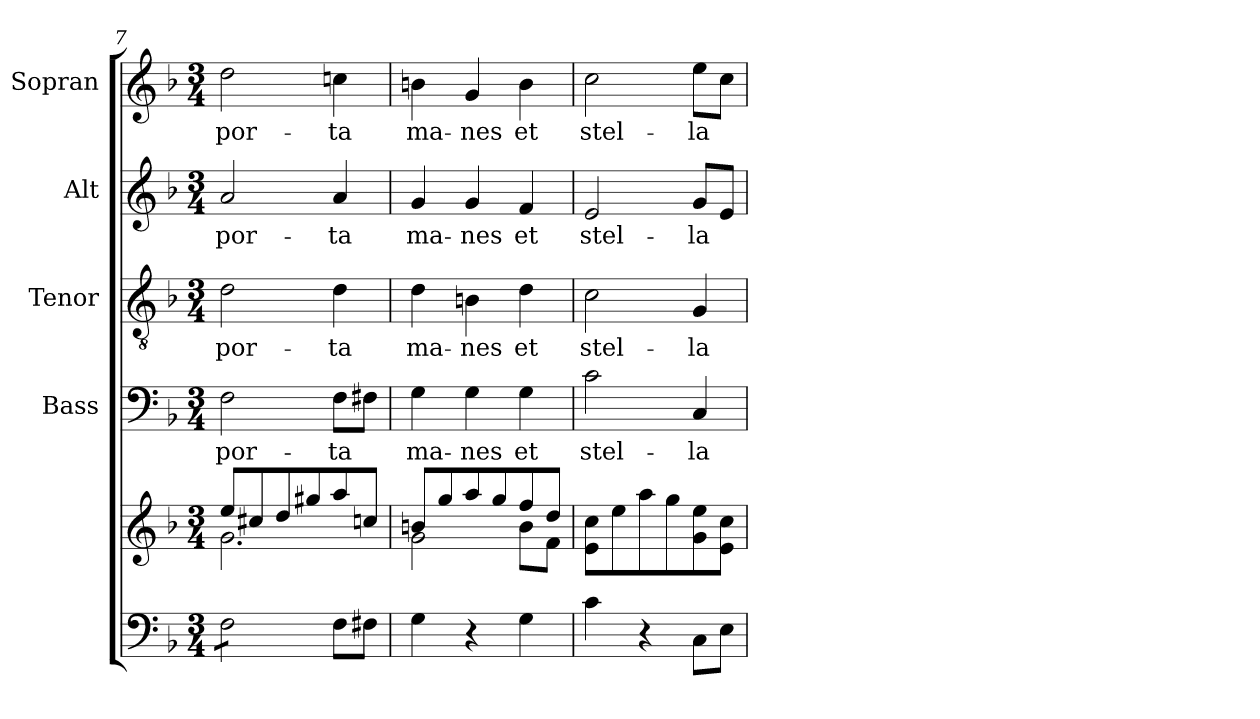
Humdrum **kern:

**kern	**kern	**kern	**text	**kern	**text	**kern	**text	**kern	**text
*part5	*part5	*part4	*part4	*part3	*part3	*part2	*part2	*part1	*part1
*staff6	*staff5	*staff4	*staff4	*staff3	*staff3	*staff2	*staff2	*staff1	*staff1
*	*	*I"Bass	*	*I"Tenor	*	*I"Alt	*	*I"Sopran	*
*	*	*I'B.	*	*I'T.	*	*I'A.	*	*I'S.	*
!!LO:LB:g=z
*clefF4	*clefG2	*clefF4	*	*clefGv2	*	*clefG2	*	*clefG2	*
*k[b-]	*k[b-]	*k[b-]	*	*k[b-]	*	*k[b-]	*	*k[b-]	*
*F:	*F:	*F:	*	*F:	*	*F:	*	*F:	*
*M3/4	*M3/4	*M3/4	*	*M3/4	*	*M3/4	*	*M3/4	*
=7	=7	=7	=7	=7	=7	=7	=7	=7	=7
*	*^	*	*	*	*	*	*	*	*
!	!	!	!	!LO:LY:b	!	!LO:LY:b	!	!LO:LY:b	!	!LO:LY:b
*tremolo	*	*	*	*	*	*	*	*	*	*
8F\L	8ee/L	2.g\	2F\	por-	2d\	por-	2a/	por-	2dd\	por-
8F\	8cc#X/	.	.	.	.	.	.	.	.	.
8F\	8dd/	.	.	.	.	.	.	.	.	.
8F\J	8gg#X/	.	.	.	.	.	.	.	.	.
*Xtremolo	*	*	*	*	*	*	*	*	*	*
!	!	!	!	!LO:LY:b	!	!LO:LY:b	!	!LO:LY:b	!	!LO:LY:b
8F\L	8aa/	.	8F\L	-ta	4d\	-ta	4a/	-ta	4ccn\	-ta
8F#X\J	8ccn/J	.	8F#X\J	.	.	.	.	.	.	.
=8	=8	=8	=8	=8	=8	=8	=8	=8	=8	=8
!	!	!	!	!LO:LY:b	!	!LO:LY:b	!	!LO:LY:b	!	!LO:LY:b
4G\	8bn/L	2g\	4G\	ma-	4d\	ma-	4g/	ma-	4bn\	ma-
.	8gg/	.	.	.	.	.	.	.	.	.
!	!	!	!	!LO:LY:b	!	!LO:LY:b	!	!LO:LY:b	!	!LO:LY:b
4r	8aa/	.	4G\	-nes	4Bn\	-nes	4g/	-nes	4g/	-nes
.	8gg/	.	.	.	.	.	.	.	.	.
!	!	!	!	!LO:LY:b	!	!LO:LY:b	!	!LO:LY:b	!	!LO:LY:b
4G\	8ff/	8b\L	4G\	et	4d\	et	4f/	et	4b\	et
.	8dd/J	8f\J	.	.	.	.	.	.	.	.
=9	=9	=9	=9	=9	=9	=9	=9	=9	=9	=9
!	!	!	!	!LO:LY:b	!	!LO:LY:b	!	!LO:LY:b	!	!LO:LY:b
*	*v	*v	*	*	*	*	*	*	*	*
4c\	8e\ 8cc\L	2c\	stel-	2c\	stel-	2e/	stel-	2cc\	stel-
.	8ee\	.	.	.	.	.	.	.	.
4r	8aa\	.	.	.	.	.	.	.	.
.	8gg\	.	.	.	.	.	.	.	.
!	!	!	!LO:LY:b	!	!LO:LY:b	!	!LO:LY:b	!	!LO:LY:b
8C\L	8g\ 8ee\	4C/	-la	4G/	-la	8g/L	-la	8ee\L	-la
8E\J	8e\ 8cc\J	.	.	.	.	8e/J	.	8cc\J	.
=	=	=	=	=	=	=	=	=	=
*-	*-	*-	*-	*-	*-	*-	*-	*-	*-
